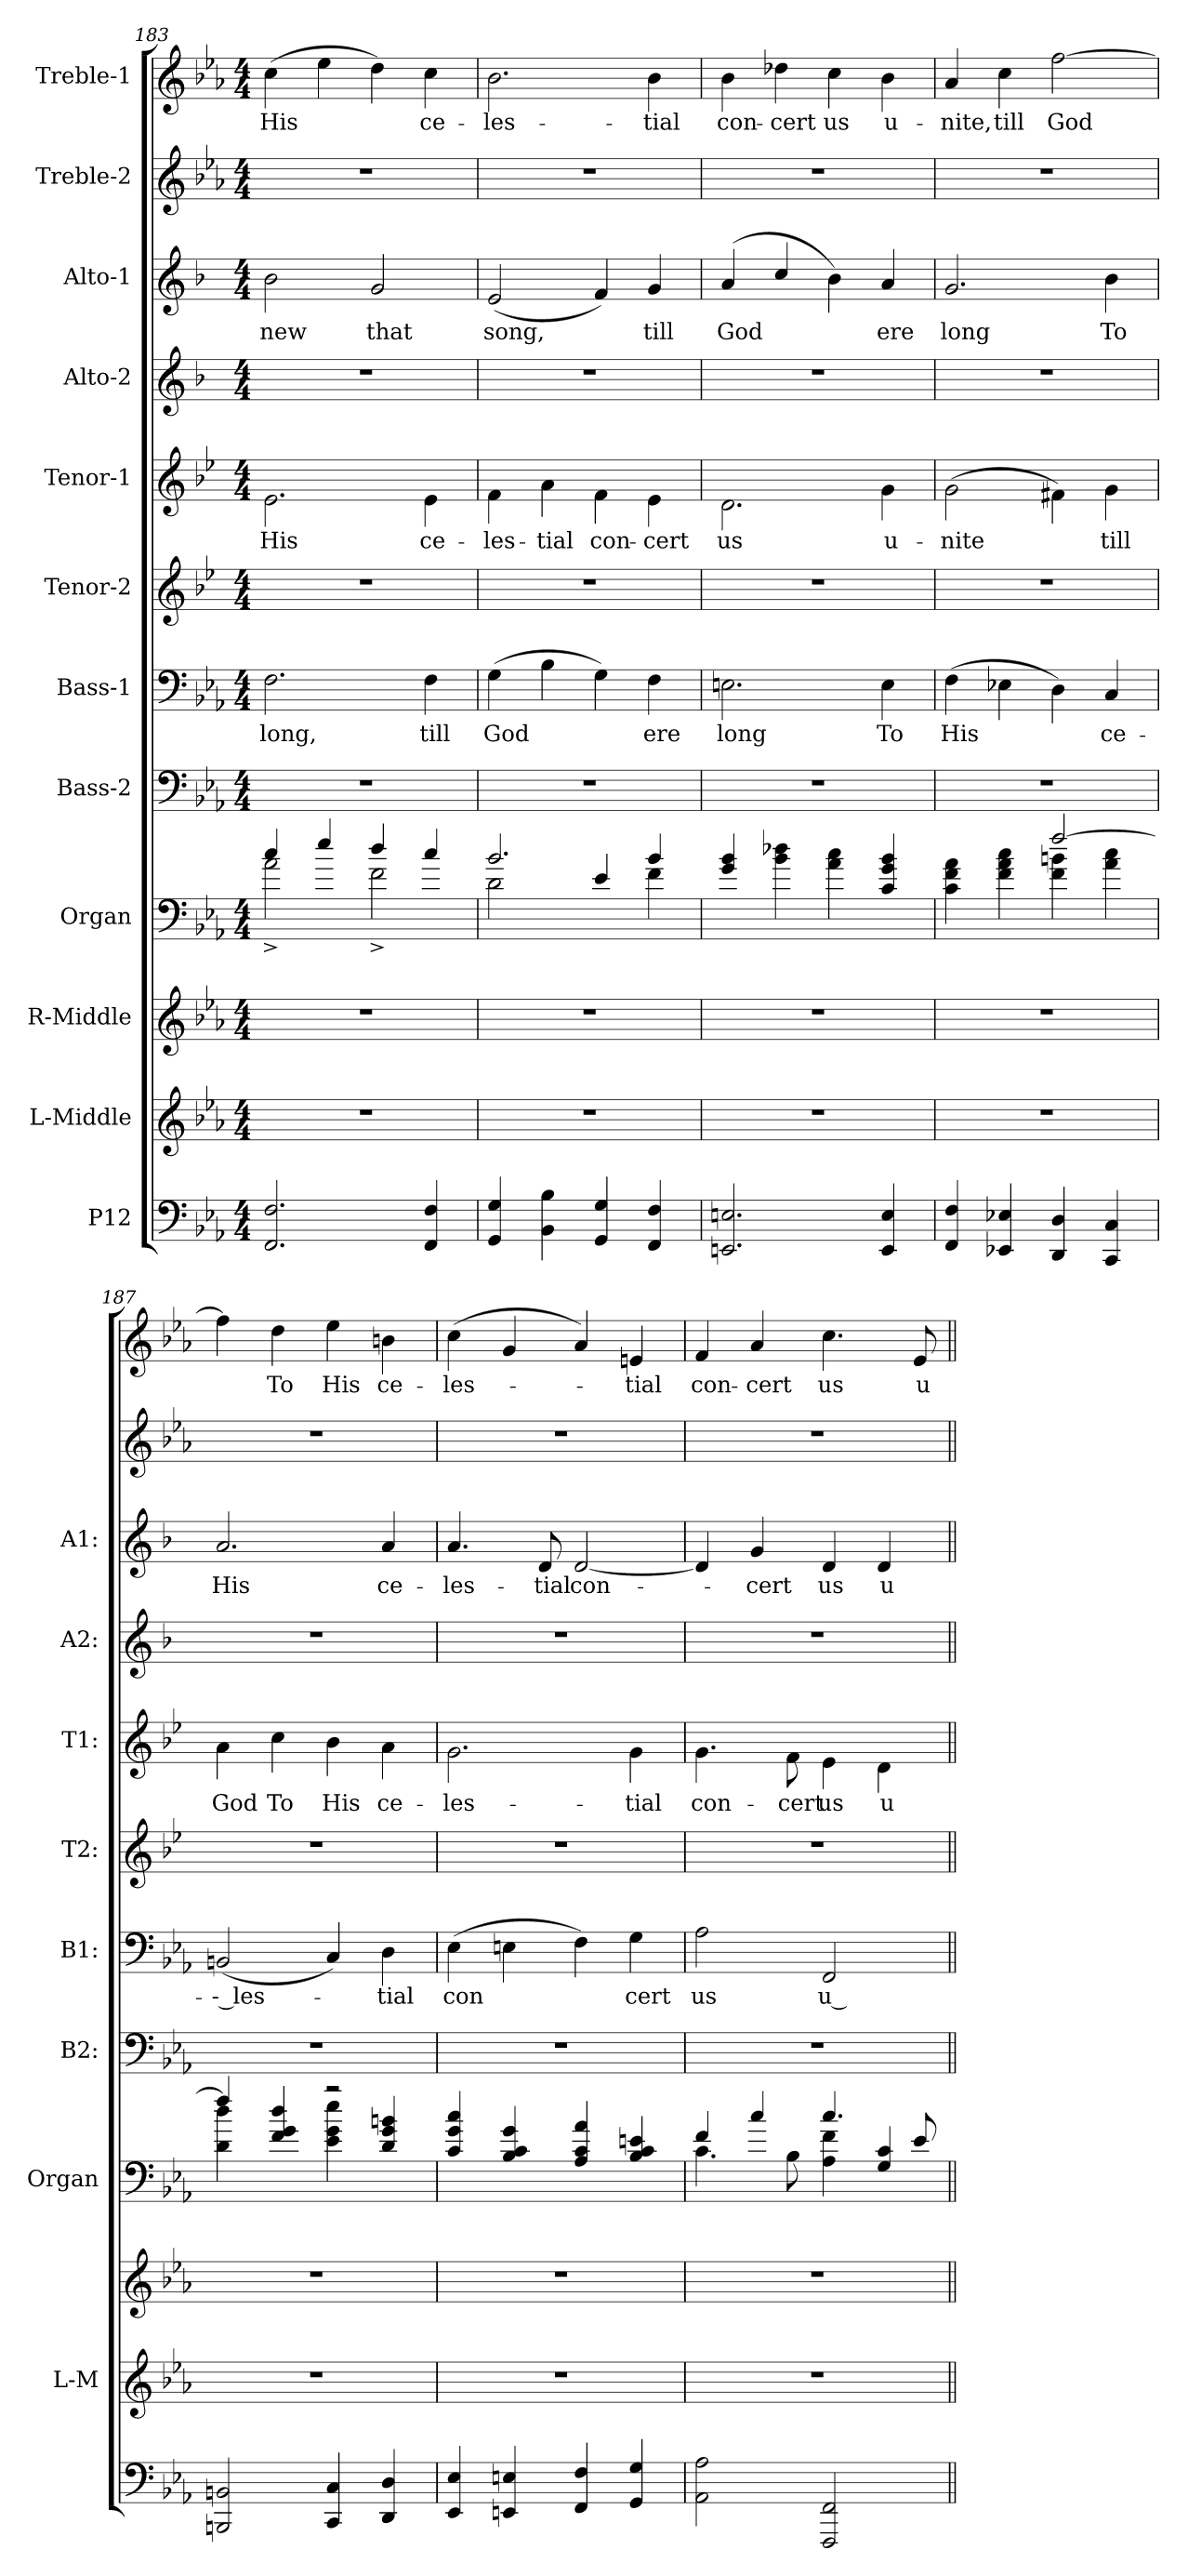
**kern	**kern	**kern	**kern	**kern	**kern	**text	**kern	**kern	**text	**kern	**kern	**text	**kern	**kern	**text
*part12	*part11	*part10	*part9	*part8	*part7	*part7	*part6	*part5	*part5	*part4	*part3	*part3	*part2	*part1	*part1
*staff12	*staff11	*staff10	*staff9	*staff8	*staff7	*staff7	*staff6	*staff5	*staff5	*staff4	*staff3	*staff3	*staff2	*staff1	*staff1
*I"P12	*I"L-Middle	*I"R-Middle	*I"Organ	*I"Bass-2	*I"Bass-1	*	*I"Tenor-2	*I"Tenor-1	*	*I"Alto-2	*I"Alto-1	*	*I"Treble-2	*I"Treble-1	*
*	*I'L-M	*	*I'Organ	*I'B2:	*I'B1:	*	*I'T2:	*I'T1:	*	*I'A2:	*I'A1:	*	*	*	*
*clefF4	*clefG2	*clefG2	*clefF4	*clefF4	*clefF4	*	*clefG2	*clefG2	*	*clefG2	*clefG2	*	*clefG2	*clefG2	*
*	*	*	*	*	*	*	*ITrd4c7	*ITrd4c7	*	*ITrd1c2	*ITrd1c2	*	*ITrd-7c-12	*ITrd-7c-12	*
*k[b-e-a-]	*k[b-e-a-]	*k[b-e-a-]	*k[b-e-a-]	*k[b-e-a-]	*k[b-e-a-]	*	*k[b-e-a-]	*k[b-e-a-]	*	*k[b-e-a-]	*k[b-e-a-]	*	*k[b-e-a-]	*k[b-e-a-]	*
*E-:	*E-:	*E-:	*E-:	*E-:	*E-:	*	*E-:	*E-:	*	*E-:	*E-:	*	*E-:	*E-:	*
*M4/4	*M4/4	*M4/4	*M4/4	*M4/4	*M4/4	*	*M4/4	*M4/4	*	*M4/4	*M4/4	*	*M4/4	*M4/4	*
=183	=183	=183	=183	=183	=183	=183	=183	=183	=183	=183	=183	=183	=183	=183	=183
*	*	*	*^	*	*	*	*	*	*	*	*	*	*	*	*
!	!	!	!	!	!	!	!LO:LY:b	!	!	!LO:LY:b	!	!	!LO:LY:b	!	!	!LO:LY:b
2.FF/ 2.F/	1r	1r	4cc/	2a-^\	1r	2.F\	long,	1r	2.A-\	His	1r	2a-\	-new	1r	(>4ccc\	His
.	.	.	4ee-/	.	.	.	.	.	.	.	.	.	.	.	4eee-\	.
!	!	!	!	!	!	!	!	!	!	!	!	!	!LO:LY:b	!	!	!
.	.	.	4dd/	2f^\	.	.	.	.	.	.	.	2f/	that	.	4ddd\)	.
!	!	!	!	!	!	!	!LO:LY:b	!	!	!LO:LY:b	!	!	!	!	!	!LO:LY:b
4FF/ 4F/	.	.	4cc/	.	.	4F\	till	.	4A-\	ce-	.	.	.	.	4ccc\	ce-
=184	=184	=184	=184	=184	=184	=184	=184	=184	=184	=184	=184	=184	=184	=184	=184	=184
!	!	!	!	!	!	!	!LO:LY:b	!	!	!LO:LY:b	!	!	!LO:LY:b	!	!	!LO:LY:b
4GG/ 4G/	1r	1r	2.b-/	2d\	1r	(>4G\	God	1r	4B-\	-les-	1r	(<2d/	song,	1r	2.bb-\	-les-
!	!	!	!	!	!	!	!	!	!	!LO:LY:b	!	!	!	!	!	!
4BB-\ 4B-\	.	.	.	.	.	4B-\	.	.	4d\	-tial	.	.	.	.	.	.
!	!	!	!	!	!	!	!	!	!	!LO:LY:b	!	!	!	!	!	!
4GG/ 4G/	.	.	.	4e-/	.	4G\)	.	.	4B-\	con-	.	4e-/)	.	.	.	.
!	!	!	!	!	!	!	!LO:LY:b	!	!	!LO:LY:b	!	!	!LO:LY:b	!	!	!LO:LY:b
4FF/ 4F/	.	.	4b-/	4f\	.	4F\	ere	.	4A-\	-cert	.	4f/	till	.	4bb-\	-tial
!!LO:PB:g=z
=185	=185	=185	=185	=185	=185	=185	=185	=185	=185	=185	=185	=185	=185	=185	=185	=185
!	!	!	!	!	!	!	!LO:LY:b	!	!	!LO:LY:b	!	!	!LO:LY:b	!	!	!LO:LY:b
*	*	*	*v	*v	*	*	*	*	*	*	*	*	*	*	*	*
2.EEn/ 2.En/	1r	1r	4g/ 4b-/	1r	2.En\	long	1r	2.G\	us	1r	(>4g/	God	1r	4bb-\	con-
!	!	!	!	!	!	!	!	!	!	!	!	!	!	!	!LO:LY:b
.	.	.	4b-\ 4dd-X\	.	.	.	.	.	.	.	4b-/	.	.	4ddd-X\	-cert
!	!	!	!	!	!	!	!	!	!	!	!	!	!	!	!LO:LY:b
.	.	.	4a-\ 4cc\	.	.	.	.	.	.	.	4a-\)	.	.	4ccc\	us
!	!	!	!	!	!	!LO:LY:b	!	!	!LO:LY:b	!	!	!LO:LY:b	!	!	!LO:LY:b
4EE/ 4E/	.	.	4c/ 4g/ 4b-/	.	4E\	To	.	4c\	u-	.	4g/	ere	.	4bb-\	u-
=186	=186	=186	=186	=186	=186	=186	=186	=186	=186	=186	=186	=186	=186	=186	=186
*	*	*	*^	*	*	*	*	*	*	*	*	*	*	*	*
!	!	!	!	!	!	!	!LO:LY:b	!	!	!LO:LY:b	!	!	!LO:LY:b	!	!	!LO:LY:b
4FF/ 4F/	1r	1r	2ryy	4c\ 4f\ 4a-\	1r	(>4F\	His	1r	(>2c\	-nite	1r	2.f/	long	1r	4aa-/	-nite,
!	!	!	!	!	!	!	!	!	!	!	!	!	!	!	!	!LO:LY:b
4EE-X/ 4E-X/	.	.	.	4f\ 4a-\ 4cc\	.	4E-X\	.	.	.	.	.	.	.	.	4ccc\	till
!	!	!	!	!	!	!	!	!	!	!	!	!	!	!	!	!LO:LY:b
4DD/ 4D/	.	.	[2ff/	4f\ 4bn\	.	4D\)	.	.	4Bn\)	.	.	.	.	.	[2fff\	God
!	!	!	!	!	!	!	!LO:LY:b	!	!	!LO:LY:b	!	!	!LO:LY:b	!	!	!
4CC/ 4C/	.	.	.	4a-\ 4cc\	.	4C/	ce-	.	4c\	till	.	4a-\	To	.	.	.
=187	=187	=187	=187	=187	=187	=187	=187	=187	=187	=187	=187	=187	=187	=187	=187	=187
!	!	!	!	!	!	!	!LO:LY:b	!	!	!LO:LY:b	!	!	!LO:LY:b	!	!	!
2BBBn/ 2BBn/	1r	1r	4ff/]	4d\ 4dd\	1r	(<2BBn/	-- les-	1r	4d\	God	1r	2.g/	His	1r	4fff\]	.
!	!	!	!	!	!	!	!	!	!	!LO:LY:b	!	!	!	!	!	!LO:LY:b
.	.	.	4ryy	4f/ 4g/ 4dd/	.	.	.	.	4f\	To	.	.	.	.	4ddd\	To
!	!	!	!	!	!	!	!	!	!	!LO:LY:b	!	!	!	!	!	!LO:LY:b
4CC/ 4C/	.	.	2r	4e-\ 4g\ 4ee-\	.	4C/)	.	.	4e-\	His	.	.	.	.	4eee-\	His
!	!	!	!	!	!	!	!LO:LY:b	!	!	!LO:LY:b	!	!	!LO:LY:b	!	!	!LO:LY:b
4DD/ 4D/	.	.	.	4d/ 4g/ 4bn/	.	4D\	-tial	.	4d\	ce-	.	4g/	ce-	.	4bbn\	ce-
=188	=188	=188	=188	=188	=188	=188	=188	=188	=188	=188	=188	=188	=188	=188	=188	=188
!	!	!	!	!	!	!	!LO:LY:b	!	!	!LO:LY:b	!	!	!LO:LY:b	!	!	!LO:LY:b
*	*	*	*v	*v	*	*	*	*	*	*	*	*	*	*	*	*
4EE-/ 4E-/	1r	1r	4c/ 4g/ 4cc/	1r	(>4E-\	con-	1r	2.c\	-les-	1r	4.g/	-les-	1r	(>4ccc\	-les-
4EEn/ 4En/	.	.	4B-/ 4c/ 4g/	.	4En\	.	.	.	.	.	.	.	.	4gg/	.
!	!	!	!	!	!	!	!	!	!	!	!	!LO:LY:b	!	!	!
.	.	.	.	.	.	.	.	.	.	.	8c/	-tial	.	.	.
!	!	!	!	!	!	!LO:LY:b	!	!	!	!	!	!LO:LY:b	!	!	!
4FF/ 4F/	.	.	4A-/ 4c/ 4a-/	.	4F\)	--	.	.	.	.	[2c/	con-	.	4aa-/)	.
!	!	!	!	!	!	!LO:LY:b	!	!	!LO:LY:b	!	!	!	!	!	!LO:LY:b
4GG/ 4G/	.	.	4B-/ 4c/ 4en/	.	4G\	cert	.	4c\	-tial	.	.	.	.	4een/	-tial
=189	=189	=189	=189	=189	=189	=189	=189	=189	=189	=189	=189	=189	=189	=189	=189
*	*	*	*^	*	*	*	*	*	*	*	*	*	*	*	*
!	!	!	!	!	!	!	!LO:LY:b	!	!	!LO:LY:b	!	!	!	!	!	!LO:LY:b
2AA-\ 2A-\	1r	1r	4f/	4.c\	1r	2A-\	us	1r	4.c\	con-	1r	4c/]	.	1r	4ff/	con-
!	!	!	!	!	!	!	!	!	!	!	!	!	!LO:LY:b	!	!	!LO:LY:b
.	.	.	4cc/	.	.	.	.	.	.	.	.	4f/	-cert	.	4aa-/	-cert
!	!	!	!	!	!	!	!	!	!	!LO:LY:b	!	!	!	!	!	!
.	.	.	.	8B-\	.	.	.	.	8B-\	-cert	.	.	.	.	.	.
!	!	!	!	!	!	!	!LO:LY:b	!	!	!LO:LY:b	!	!	!LO:LY:b	!	!	!LO:LY:b
2FFF/ 2FF/	.	.	4.cc/	4A-\ 4f\	.	2FF/	u --	.	4A-\	us	.	4c/	us	.	4.ccc\	us
!	!	!	!	!	!	!	!	!	!	!LO:LY:b	!	!	!LO:LY:b	!	!	!
.	.	.	.	4G/ 4c/	.	.	.	.	4G\	u-	.	4c/	u-	.	.	.
!	!	!	!	!	!	!	!	!	!	!	!	!	!	!	!	!LO:LY:b
.	.	.	8e-/	.	.	.	.	.	.	.	.	.	.	.	8ee-/	u-
*	*	*	*v	*v	*	*	*	*	*	*	*	*	*	*	*	*
=||	=||	=||	=||	=||	=||	=||	=||	=||	=||	=||	=||	=||	=||	=||	=||
*-	*-	*-	*-	*-	*-	*-	*-	*-	*-	*-	*-	*-	*-	*-	*-
